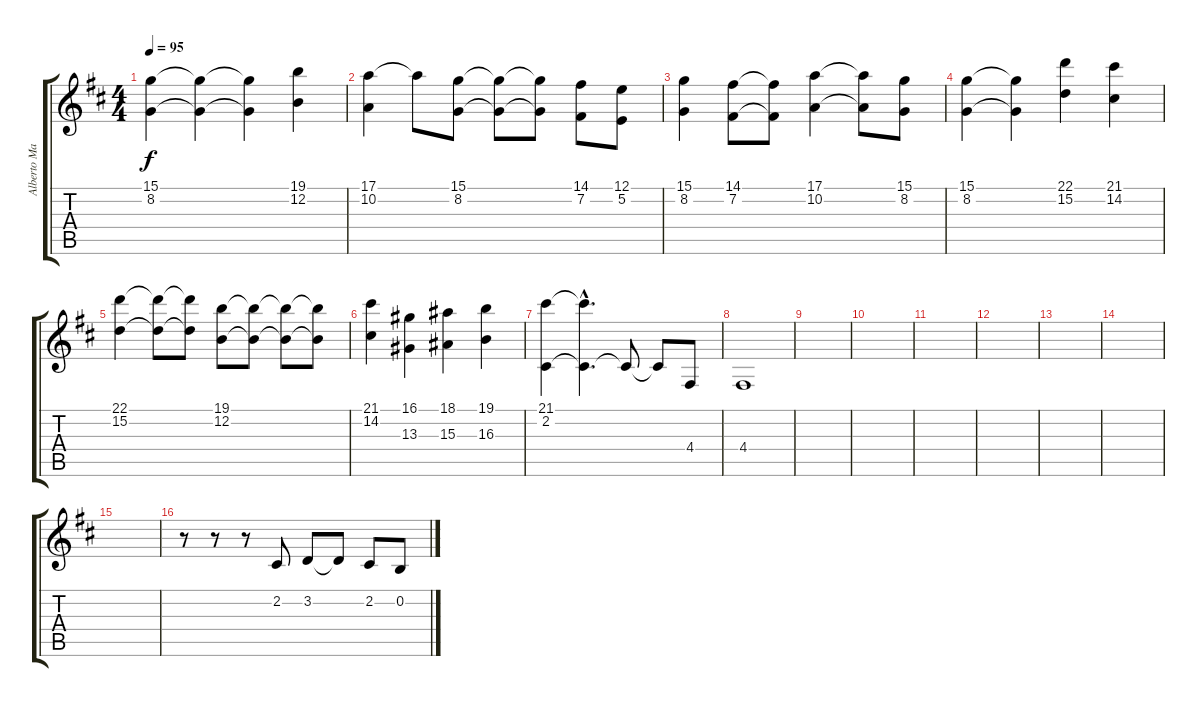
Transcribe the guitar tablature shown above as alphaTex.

\track ("Alberto Maroto - Back Vocal" "Alberto Ma") {instrument choiraahs}
\staff {score tabs}
\tuning (E4 B3 G3 D3 A2 E2) {hide}
\ts (4 4)
\tempo 95
\clef g2
\ks bminor
(15.1 8.2).4{dy f} (15.1{t} 8.2{t}).4 (15.1{t} 8.2{t}).4 (19.1 12.2).4 |
(17.1 10.2).4 17.1{t}.8 (15.1 8.2).8 (15.1{t} 8.2{t}).8 (15.1{t} 8.2{t}).8 (14.1 7.2).8 (12.1 5.2).8 |
(15.1 8.2).4 (14.1 7.2).8 (14.1{t} 7.2{t}).8 (17.1 10.2).4 (17.1{t} 10.2{t}).8 (15.1 8.2).8 |
(15.1 8.2).4 (15.1{t} 8.2{t}).4 (22.1 15.2).4 (21.1 14.2).4 |
(22.1 15.2).4 (22.1{t} 15.2{t}).8 (22.1{t} 15.2{t}).8 (19.1 12.2).8 (19.1{t} 12.2{t}).8 (19.1{t} 12.2{t}).8 (19.1{t} 12.2{t}).8 |
(21.1 14.2).4 (16.1 13.3).4 (18.1 15.3).4 (19.1 16.3).4 |
(21.1 2.2).4 (21.1{hac t} 2.2{hac t}).4{d} 2.2{t}.8 2.2{t}.8 4.4.8 |
4.4.1 |
|
|
|
|
|
|
|
r.8 r.8 r.8 2.2.8 3.2.8 3.2{t}.8 2.2.8 0.2.8
